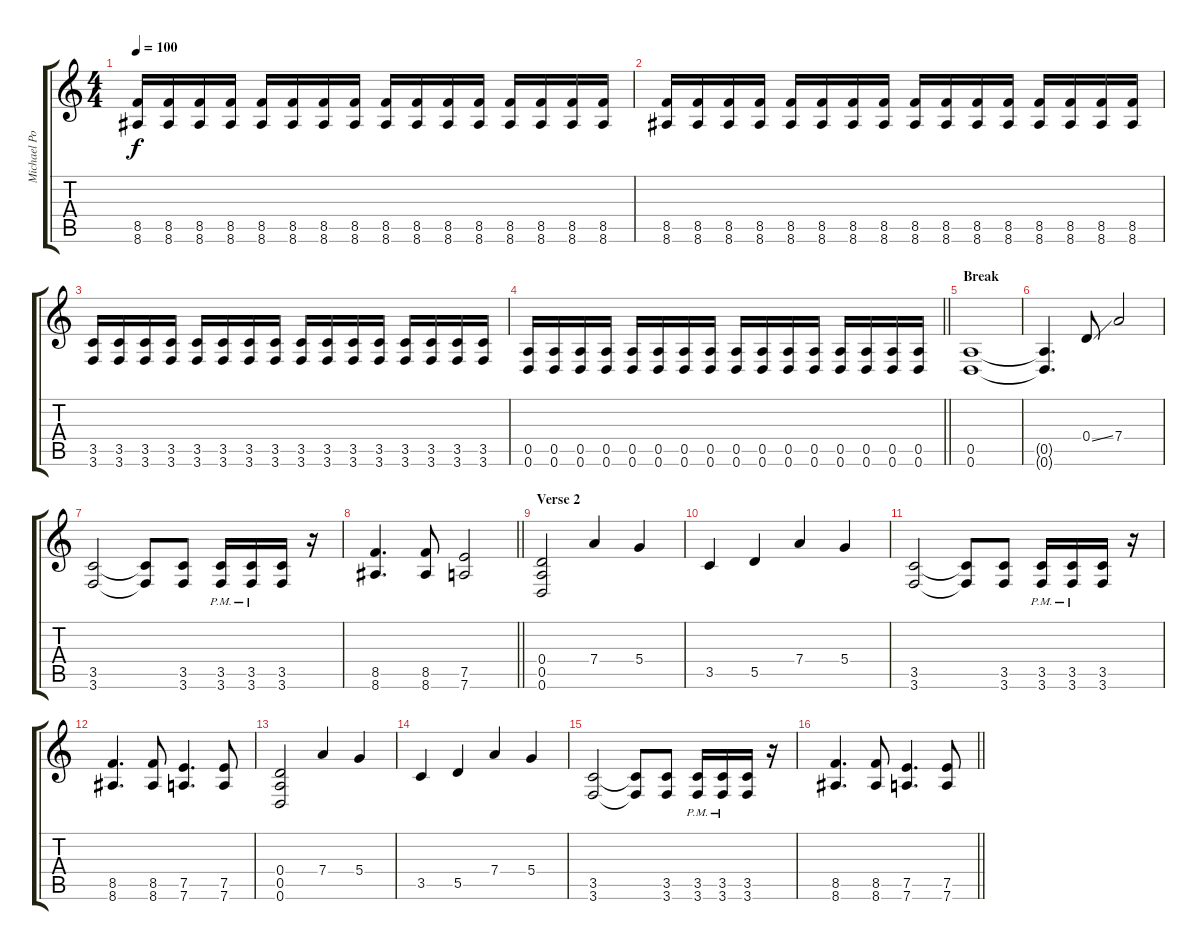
\track ("Michael Poulsen" "Michael Po") {instrument distortionguitar}
\staff {score tabs}
\tuning (E4 B3 G3 D3 A2 D2) {hide}
\ts (4 4)
\tempo 100
\clef g2
\ks c
(8.5 8.6).16{dy f} (8.5 8.6).16 (8.5 8.6).16 (8.5 8.6).16 (8.5 8.6).16 (8.5 8.6).16 (8.5 8.6).16 (8.5 8.6).16 (8.5 8.6).16 (8.5 8.6).16 (8.5 8.6).16 (8.5 8.6).16 (8.5 8.6).16 (8.5 8.6).16 (8.5 8.6).16 (8.5 8.6).16 |
(8.5 8.6).16 (8.5 8.6).16 (8.5 8.6).16 (8.5 8.6).16 (8.5 8.6).16 (8.5 8.6).16 (8.5 8.6).16 (8.5 8.6).16 (8.5 8.6).16 (8.5 8.6).16 (8.5 8.6).16 (8.5 8.6).16 (8.5 8.6).16 (8.5 8.6).16 (8.5 8.6).16 (8.5 8.6).16 |
(3.5 3.6).16 (3.5 3.6).16 (3.5 3.6).16 (3.5 3.6).16 (3.5 3.6).16 (3.5 3.6).16 (3.5 3.6).16 (3.5 3.6).16 (3.5 3.6).16 (3.5 3.6).16 (3.5 3.6).16 (3.5 3.6).16 (3.5 3.6).16 (3.5 3.6).16 (3.5 3.6).16 (3.5 3.6).16 |
\barLineRight lightlight
(0.5 0.6).16 (0.5 0.6).16 (0.5 0.6).16 (0.5 0.6).16 (0.5 0.6).16 (0.5 0.6).16 (0.5 0.6).16 (0.5 0.6).16 (0.5 0.6).16 (0.5 0.6).16 (0.5 0.6).16 (0.5 0.6).16 (0.5 0.6).16 (0.5 0.6).16 (0.5 0.6).16 (0.5 0.6).16 |
\section ("" "Break")
(0.5 0.6).1 |
(0.5{t} 0.6{t}).4{d} 0.4{ss}.8 7.4.2 |
(3.5 3.6).2 (3.5{t} 3.6{t}).8 (3.5 3.6).8 (3.5{pm} 3.6{pm}).16 (3.5{pm} 3.6{pm}).16 (3.5 3.6).16 r.16 |
\barLineRight lightlight
(8.5 8.6).4{d} (8.5 8.6).8 (7.5 7.6).2 |
\section ("" "Verse 2")
(0.4 0.5 0.6).2 7.4.4 5.4.4 |
3.5.4 5.5.4 7.4.4 5.4.4 |
(3.5 3.6).2 (3.5{t} 3.6{t}).8 (3.5 3.6).8 (3.5{pm} 3.6{pm}).16 (3.5{pm} 3.6{pm}).16 (3.5 3.6).16 r.16 |
(8.5 8.6).4{d} (8.5 8.6).8 (7.5 7.6).4{d} (7.5 7.6).8 |
(0.4 0.5 0.6).2 7.4.4 5.4.4 |
3.5.4 5.5.4 7.4.4 5.4.4 |
(3.5 3.6).2 (3.5{t} 3.6{t}).8 (3.5 3.6).8 (3.5{pm} 3.6{pm}).16 (3.5{pm} 3.6{pm}).16 (3.5 3.6).16 r.16 |
\barLineRight lightlight
(8.5 8.6).4{d} (8.5 8.6).8 (7.5 7.6).4{d} (7.5 7.6).8
